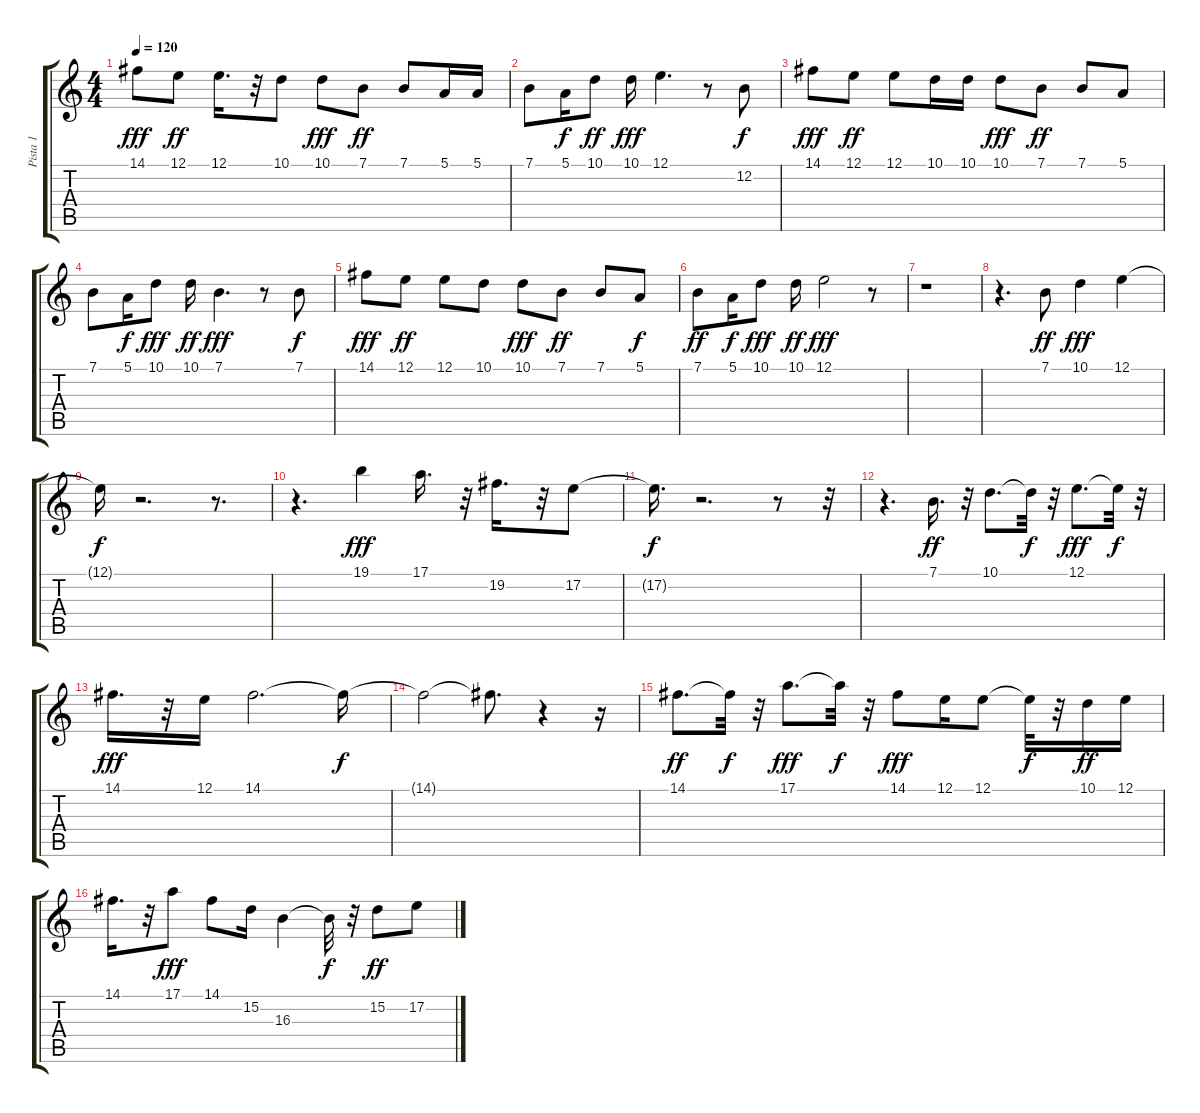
\track ("Pista 1" "Pista 1") {instrument tuba}
\staff {score tabs}
\tuning (E4 B3 G3 D3 A2 E2) {hide}
\ts (4 4)
\tempo 120
\clef g2
\ks c
14.1.8{dy fff} 12.1.8{dy ff} 12.1.16{d} r.32 10.1.8 10.1.8{dy fff} 7.1.8{dy ff} 7.1.8 5.1.16 5.1.16 |
7.1.8 5.1.16{dy f} 10.1.8{dy ff} 10.1.16{dy fff} 12.1.4{d} r.8 12.2.8{dy f} |
14.1.8{dy fff} 12.1.8{dy ff} 12.1.8 10.1.16 10.1.16 10.1.8{dy fff} 7.1.8{dy ff} 7.1.8 5.1.8 |
7.1.8 5.1.16{dy f} 10.1.8{dy fff} 10.1.16{dy ff} 7.1.4{d dy fff} r.8 7.1.8{dy f} |
14.1.8{dy fff} 12.1.8{dy ff} 12.1.8 10.1.8 10.1.8{dy fff} 7.1.8{dy ff} 7.1.8 5.1.8{dy f} |
7.1.8{dy ff} 5.1.16{dy f} 10.1.8{dy fff} 10.1.16{dy ff} 12.1.2{dy fff} r.8 |
r.1 |
r.4{d} 7.1.8{dy ff} 10.1.4{dy fff} 12.1.4 |
12.1{t}.16{dy f} r.2{d} r.8{d} |
r.4{d} 19.1.4{dy fff} 17.1.16{d} r.32 19.2.16{d} r.32 17.2.8 |
17.2{t}.16{d dy f} r.2{d} r.8 r.32 |
r.4{d} 7.1.16{d dy ff} r.32 10.1.8{d} 10.1{t}.32{dy f} r.32 12.1.8{d dy fff} 12.1{t}.32{dy f} r.32 |
14.1.16{d dy fff} r.32 12.1.16 14.1.2{d} 14.1{t}.16{dy f} |
14.1{t}.2 14.1{t}.8{d} r.4 r.16 |
14.1.8{d dy ff} 14.1{t}.32{dy f} r.32 17.1.8{d dy fff} 17.1{t}.32{dy f} r.32 14.1.8{dy fff} 12.1.16 12.1.8 12.1{t}.32{dy f} r.32 10.1.16{dy ff} 12.1.16 |
14.1.16{d} r.32 17.1.8{dy fff} 14.1.8 15.2.16 16.3.4 16.3{t}.32{dy f} r.32 15.2.8{dy ff} 17.2.8
